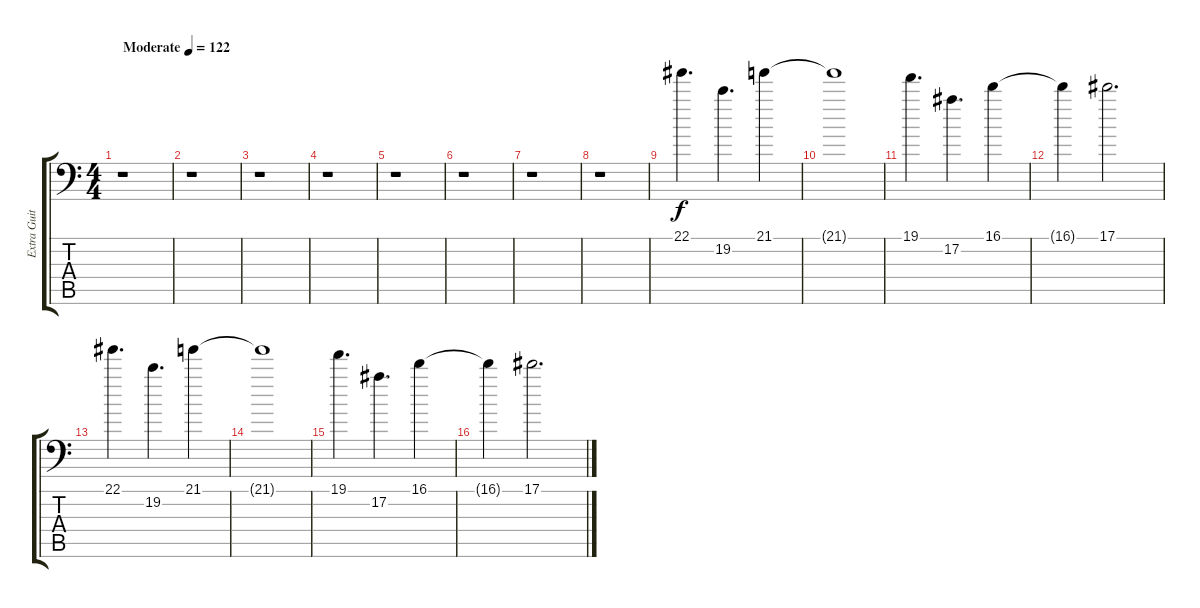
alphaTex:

\track ("Extra Guitar" "Extra Guit") {instrument distortionguitar}
\staff {score tabs}
\tuning (Bb3 F3 Db3 Ab2 Eb2 Ab1) {hide}
\ts (4 4)
\tempo (122 "Moderate")
\clef f4
\ks c
r.1{dy f instrument distortionguitar} |
r.1 |
r.1 |
r.1 |
r.1 |
r.1 |
r.1 |
r.1 |
22.1.4{d} 19.2.4{d} 21.1.4 |
21.1{t}.1 |
19.1.4{d} 17.2.4{d} 16.1.4 |
16.1{t}.4 17.1.2{d} |
22.1.4{d} 19.2.4{d} 21.1.4 |
21.1{t}.1 |
19.1.4{d} 17.2.4{d} 16.1.4 |
16.1{t}.4 17.1.2{d}
